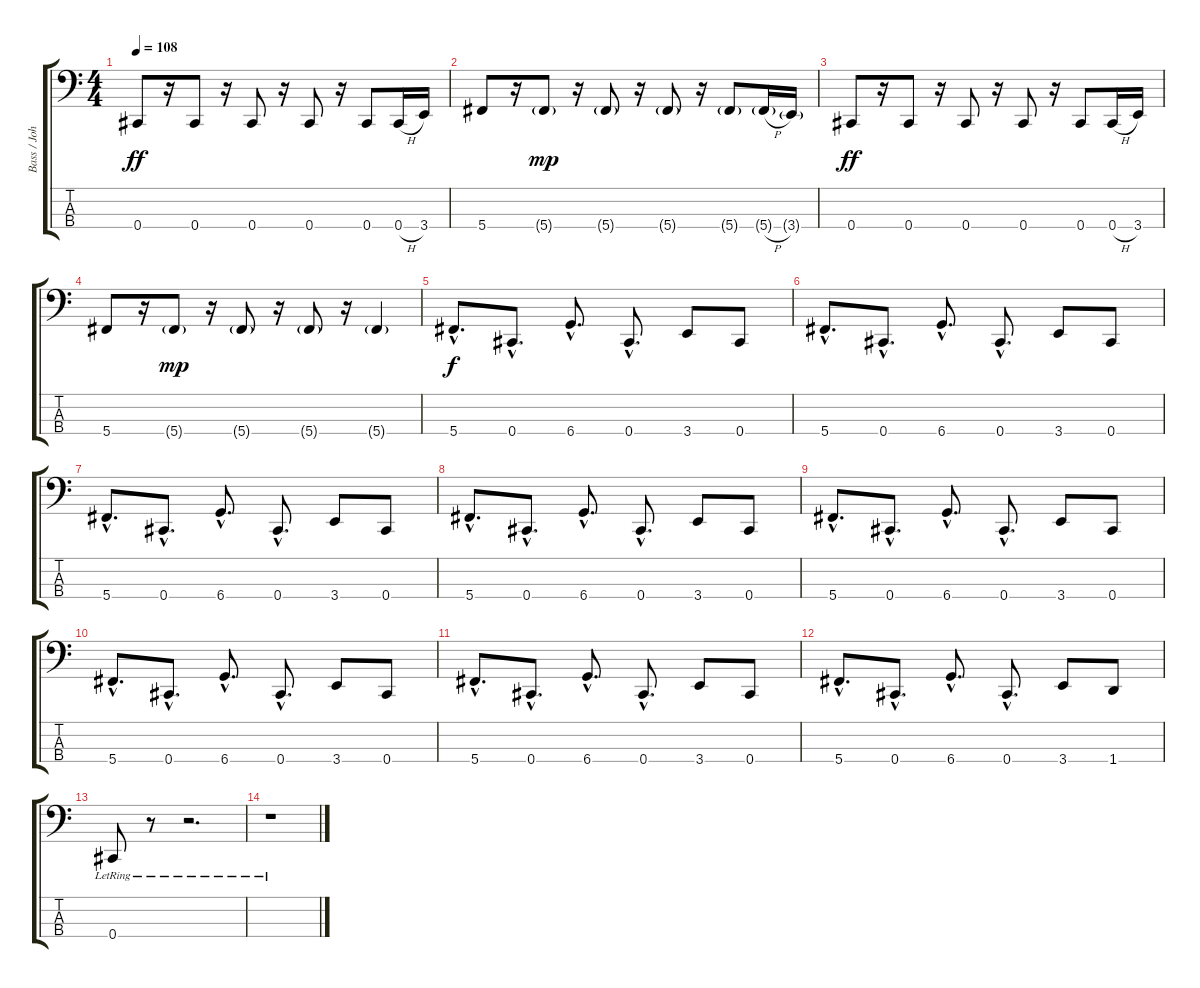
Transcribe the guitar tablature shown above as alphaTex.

\track ("Bass / Johnny April" "Bass / Joh") {instrument electricbasspick}
\staff {score tabs}
\tuning (Gb2 Db2 Ab1 Db1) {hide}
\ts (4 4)
\tempo 108
\clef f4
\ks c
0.4.8{dy ff} r.16 0.4.8 r.16 0.4.8 r.16 0.4.8 r.16 0.4.8 0.4{h}.16 3.4.16 |
5.4.8 r.16 5.4{g}.8{dy mp} r.16 5.4{g}.8 r.16 5.4{g}.8 r.16 5.4{g}.8 5.4{h g}.16 3.4{g}.16 |
0.4.8{dy ff} r.16 0.4.8 r.16 0.4.8 r.16 0.4.8 r.16 0.4.8 0.4{h}.16 3.4.16 |
5.4.8 r.16 5.4{g}.8{dy mp} r.16 5.4{g}.8 r.16 5.4{g}.8 r.16 5.4{g}.4 |
5.4{hac}.8{d dy f} 0.4{hac}.8{d} 6.4{hac}.8{d} 0.4{hac}.8{d} 3.4.8 0.4.8 |
5.4{hac}.8{d} 0.4{hac}.8{d} 6.4{hac}.8{d} 0.4{hac}.8{d} 3.4.8 0.4.8 |
5.4{hac}.8{d} 0.4{hac}.8{d} 6.4{hac}.8{d} 0.4{hac}.8{d} 3.4.8 0.4.8 |
5.4{hac}.8{d} 0.4{hac}.8{d} 6.4{hac}.8{d} 0.4{hac}.8{d} 3.4.8 0.4.8 |
5.4{hac}.8{d} 0.4{hac}.8{d} 6.4{hac}.8{d} 0.4{hac}.8{d} 3.4.8 0.4.8 |
5.4{hac}.8{d} 0.4{hac}.8{d} 6.4{hac}.8{d} 0.4{hac}.8{d} 3.4.8 0.4.8 |
5.4{hac}.8{d} 0.4{hac}.8{d} 6.4{hac}.8{d} 0.4{hac}.8{d} 3.4.8 0.4.8 |
5.4{hac}.8{d} 0.4{hac}.8{d} 6.4{hac}.8{d} 0.4{hac}.8{d} 3.4.8 1.4.8 |
0.4{lr}.8 r.8 r.2{d} |
r.1
